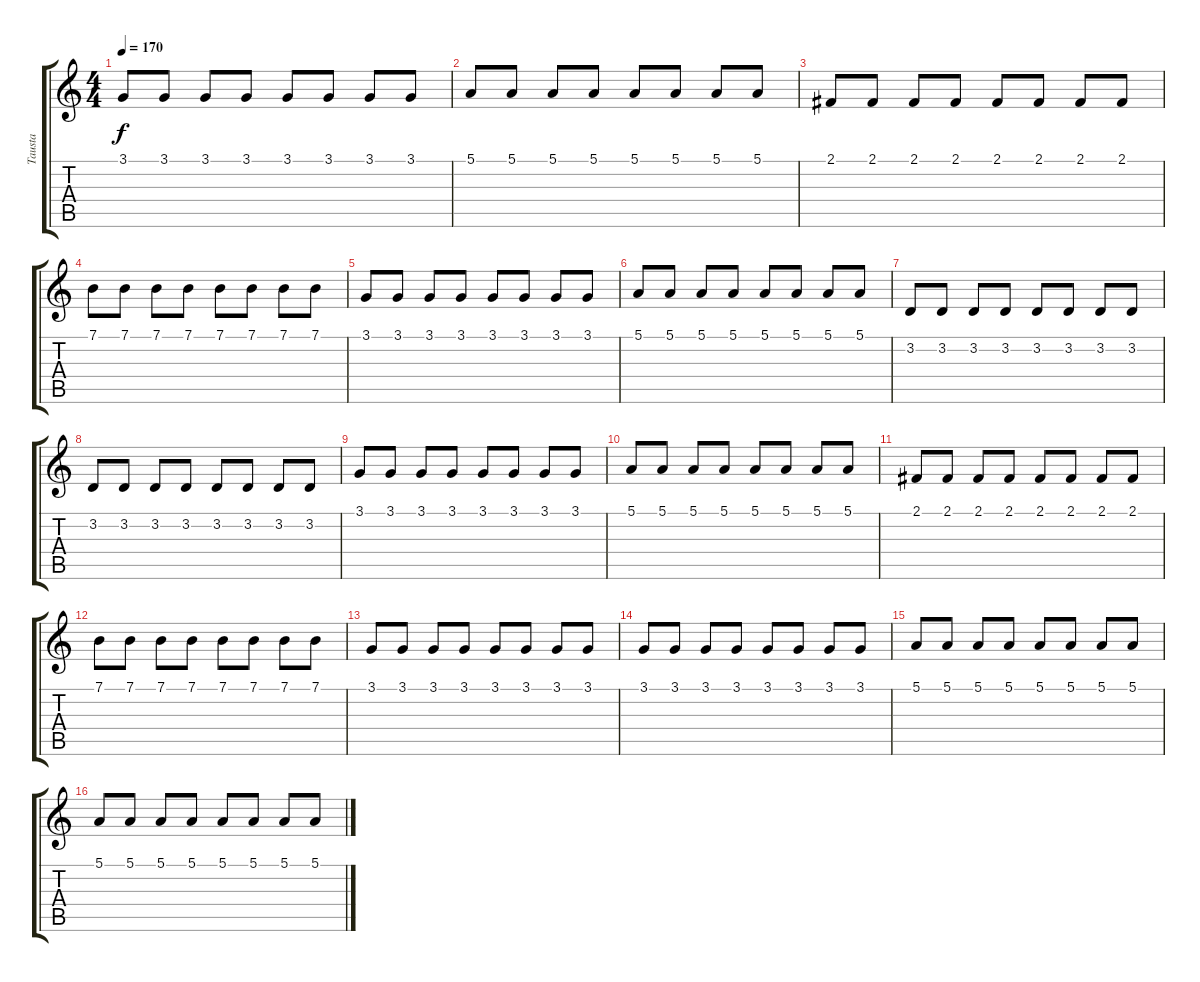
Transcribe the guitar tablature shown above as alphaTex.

\track ("Tausta" "Tausta") {instrument recorder}
\staff {score tabs}
\tuning (E4 B3 G3 D3 A2 E2) {hide}
\ts (4 4)
\tempo 170
\clef g2
\ks c
3.1.8{dy f} 3.1.8 3.1.8 3.1.8 3.1.8 3.1.8 3.1.8 3.1.8 |
5.1.8 5.1.8 5.1.8 5.1.8 5.1.8 5.1.8 5.1.8 5.1.8 |
2.1.8 2.1.8 2.1.8 2.1.8 2.1.8 2.1.8 2.1.8 2.1.8 |
7.1.8 7.1.8 7.1.8 7.1.8 7.1.8 7.1.8 7.1.8 7.1.8 |
3.1.8 3.1.8 3.1.8 3.1.8 3.1.8 3.1.8 3.1.8 3.1.8 |
5.1.8 5.1.8 5.1.8 5.1.8 5.1.8 5.1.8 5.1.8 5.1.8 |
3.2.8 3.2.8 3.2.8 3.2.8 3.2.8 3.2.8 3.2.8 3.2.8 |
3.2.8 3.2.8 3.2.8 3.2.8 3.2.8 3.2.8 3.2.8 3.2.8 |
3.1.8 3.1.8 3.1.8 3.1.8 3.1.8 3.1.8 3.1.8 3.1.8 |
5.1.8 5.1.8 5.1.8 5.1.8 5.1.8 5.1.8 5.1.8 5.1.8 |
2.1.8 2.1.8 2.1.8 2.1.8 2.1.8 2.1.8 2.1.8 2.1.8 |
7.1.8 7.1.8 7.1.8 7.1.8 7.1.8 7.1.8 7.1.8 7.1.8 |
3.1.8 3.1.8 3.1.8 3.1.8 3.1.8 3.1.8 3.1.8 3.1.8 |
3.1.8 3.1.8 3.1.8 3.1.8 3.1.8 3.1.8 3.1.8 3.1.8 |
5.1.8 5.1.8 5.1.8 5.1.8 5.1.8 5.1.8 5.1.8 5.1.8 |
5.1.8 5.1.8 5.1.8 5.1.8 5.1.8 5.1.8 5.1.8 5.1.8
